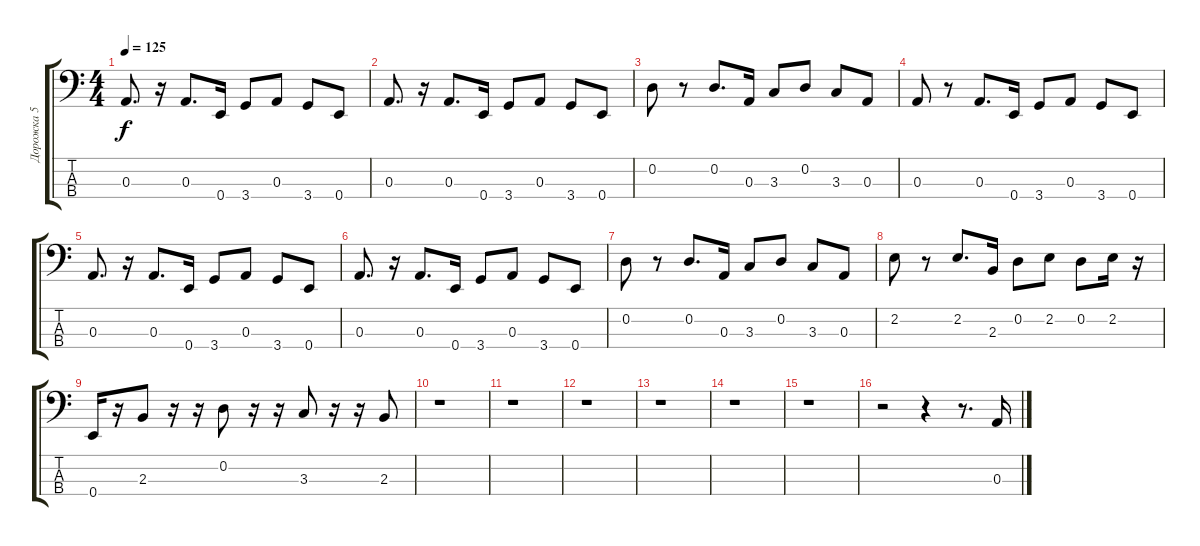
\track ("Дорожка 5" "Дорожка 5") {instrument electricbassfinger}
\staff {score tabs}
\tuning (G2 D2 A1 E1) {hide}
\ts (4 4)
\tempo 125
\clef f4
\ks c
0.3.8{d dy f} r.16 0.3.8{d} 0.4.16 3.4.8 0.3.8 3.4.8 0.4.8 |
0.3.8{d} r.16 0.3.8{d} 0.4.16 3.4.8 0.3.8 3.4.8 0.4.8 |
0.2.8 r.8 0.2.8{d} 0.3.16 3.3.8 0.2.8 3.3.8 0.3.8 |
0.3.8 r.8 0.3.8{d} 0.4.16 3.4.8 0.3.8 3.4.8 0.4.8 |
0.3.8{d} r.16 0.3.8{d} 0.4.16 3.4.8 0.3.8 3.4.8 0.4.8 |
0.3.8{d} r.16 0.3.8{d} 0.4.16 3.4.8 0.3.8 3.4.8 0.4.8 |
0.2.8 r.8 0.2.8{d} 0.3.16 3.3.8 0.2.8 3.3.8 0.3.8 |
2.2.8 r.8 2.2.8{d} 2.3.16 0.2.8 2.2.8 0.2.8 2.2.16 r.16 |
0.4.16 r.16 2.3.8 r.16 r.16 0.2.8 r.16 r.16 3.3.8 r.16 r.16 2.3.8 |
r.1 |
r.1 |
r.1 |
r.1 |
r.1 |
r.1 |
r.2 r.4 r.8{d} 0.3.16
